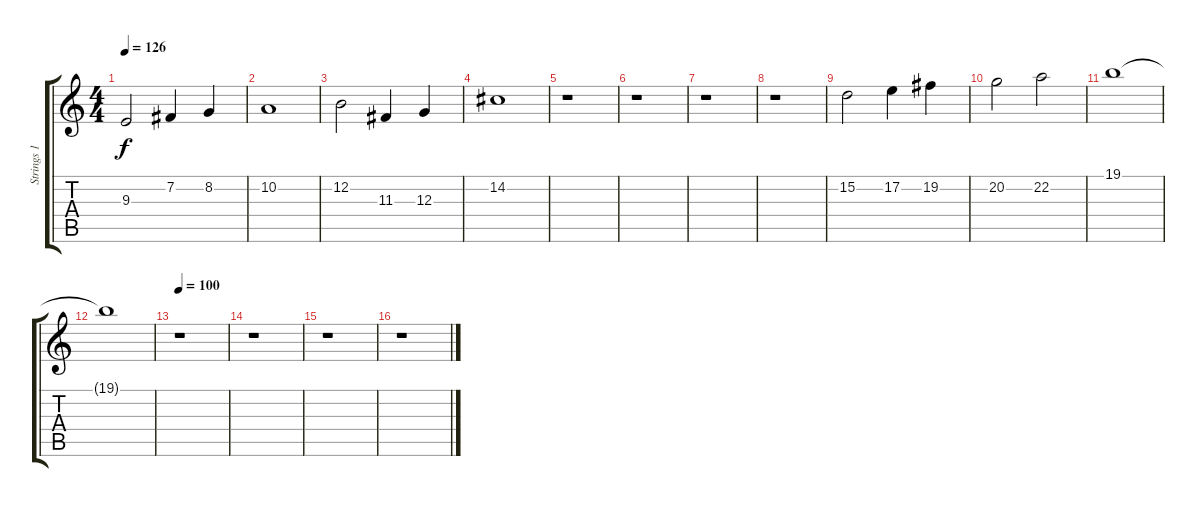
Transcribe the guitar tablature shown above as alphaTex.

\track ("Strings 1" "Strings 1") {instrument stringensemble1}
\staff {score tabs}
\tuning (E4 B3 G3 D3 A2 E2) {hide}
\ts (4 4)
\tempo 126
\clef g2
\ks c
9.3.2{dy f volume 10} 7.2.4 8.2.4 |
10.2.1 |
12.2.2 11.3.4 12.3.4 |
14.2.1 |
r.1 |
r.1 |
r.1 |
r.1 |
15.2.2 17.2.4 19.2.4 |
20.2.2 22.2.2 |
19.1.1 |
19.1{t}.1 |
\tempo 100
r.1 |
r.1 |
r.1 |
r.1
